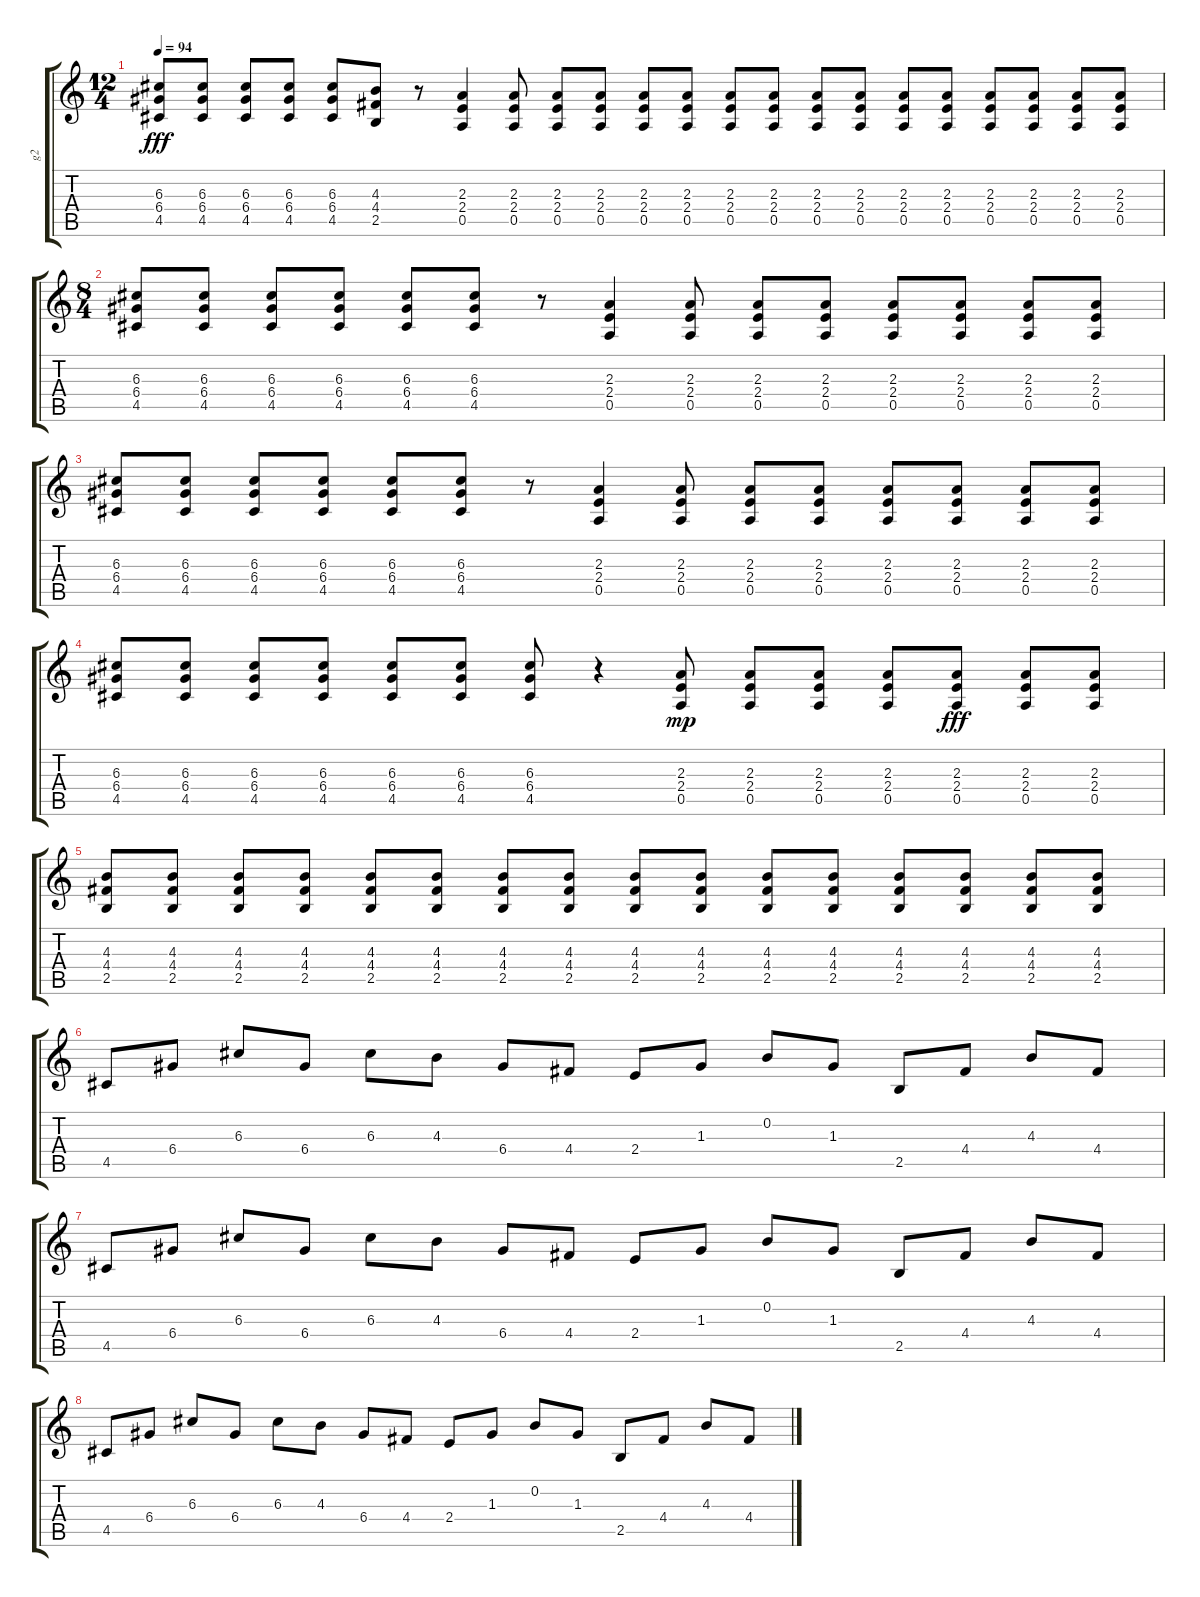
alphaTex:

\track ("g2" "g2") {instrument electricguitarclean}
\staff {score tabs}
\tuning (E4 B3 G3 D3 A2 E2) {hide}
\ts (12 4)
\tempo 94
\clef g2
\ks c
(6.3 6.4 4.5).8{dy fff volume 13 instrument overdrivenguitar} (6.3 6.4 4.5).8 (6.3 6.4 4.5).8 (6.3 6.4 4.5).8 (6.3 6.4 4.5).8 (4.3 4.4 2.5).8 r.8 (2.3 2.4 0.5).4 (2.3 2.4 0.5).8 (2.3 2.4 0.5).8 (2.3 2.4 0.5).8 (2.3 2.4 0.5).8 (2.3 2.4 0.5).8 (2.3 2.4 0.5).8 (2.3 2.4 0.5).8 (2.3 2.4 0.5).8 (2.3 2.4 0.5).8 (2.3 2.4 0.5).8 (2.3 2.4 0.5).8 (2.3 2.4 0.5).8 (2.3 2.4 0.5).8 (2.3 2.4 0.5).8 (2.3 2.4 0.5).8 |
\ts (8 4)
(6.3 6.4 4.5).8 (6.3 6.4 4.5).8 (6.3 6.4 4.5).8 (6.3 6.4 4.5).8 (6.3 6.4 4.5).8 (6.3 6.4 4.5).8 r.8 (2.3 2.4 0.5).4 (2.3 2.4 0.5).8 (2.3 2.4 0.5).8 (2.3 2.4 0.5).8 (2.3 2.4 0.5).8 (2.3 2.4 0.5).8 (2.3 2.4 0.5).8 (2.3 2.4 0.5).8 |
(6.3 6.4 4.5).8 (6.3 6.4 4.5).8 (6.3 6.4 4.5).8 (6.3 6.4 4.5).8 (6.3 6.4 4.5).8 (6.3 6.4 4.5).8 r.8 (2.3 2.4 0.5).4 (2.3 2.4 0.5).8 (2.3 2.4 0.5).8 (2.3 2.4 0.5).8 (2.3 2.4 0.5).8 (2.3 2.4 0.5).8 (2.3 2.4 0.5).8 (2.3 2.4 0.5).8 |
(6.3 6.4 4.5).8 (6.3 6.4 4.5).8 (6.3 6.4 4.5).8 (6.3 6.4 4.5).8 (6.3 6.4 4.5).8 (6.3 6.4 4.5).8 (6.3 6.4 4.5).8 r.4 (2.3 2.4 0.5).8{dy mp} (2.3 2.4 0.5).8 (2.3 2.4 0.5).8 (2.3 2.4 0.5).8 (2.3 2.4 0.5).8{dy fff} (2.3 2.4 0.5).8 (2.3 2.4 0.5).8 |
(4.3 4.4 2.5).8 (4.3 4.4 2.5).8 (4.3 4.4 2.5).8 (4.3 4.4 2.5).8 (4.3 4.4 2.5).8 (4.3 4.4 2.5).8 (4.3 4.4 2.5).8 (4.3 4.4 2.5).8 (4.3 4.4 2.5).8 (4.3 4.4 2.5).8 (4.3 4.4 2.5).8 (4.3 4.4 2.5).8 (4.3 4.4 2.5).8 (4.3 4.4 2.5).8 (4.3 4.4 2.5).8 (4.3 4.4 2.5).8 |
4.5.8{volume 10 instrument electricguitarclean} 6.4.8 6.3.8 6.4.8 6.3.8 4.3.8 6.4.8 4.4.8 2.4.8 1.3.8 0.2.8 1.3.8 2.5.8 4.4.8 4.3.8 4.4.8 |
4.5.8 6.4.8 6.3.8 6.4.8 6.3.8 4.3.8 6.4.8 4.4.8 2.4.8 1.3.8 0.2.8 1.3.8 2.5.8 4.4.8 4.3.8 4.4.8 |
4.5.8 6.4.8 6.3.8 6.4.8 6.3.8 4.3.8 6.4.8 4.4.8 2.4.8 1.3.8 0.2.8 1.3.8 2.5.8 4.4.8 4.3.8 4.4.8
